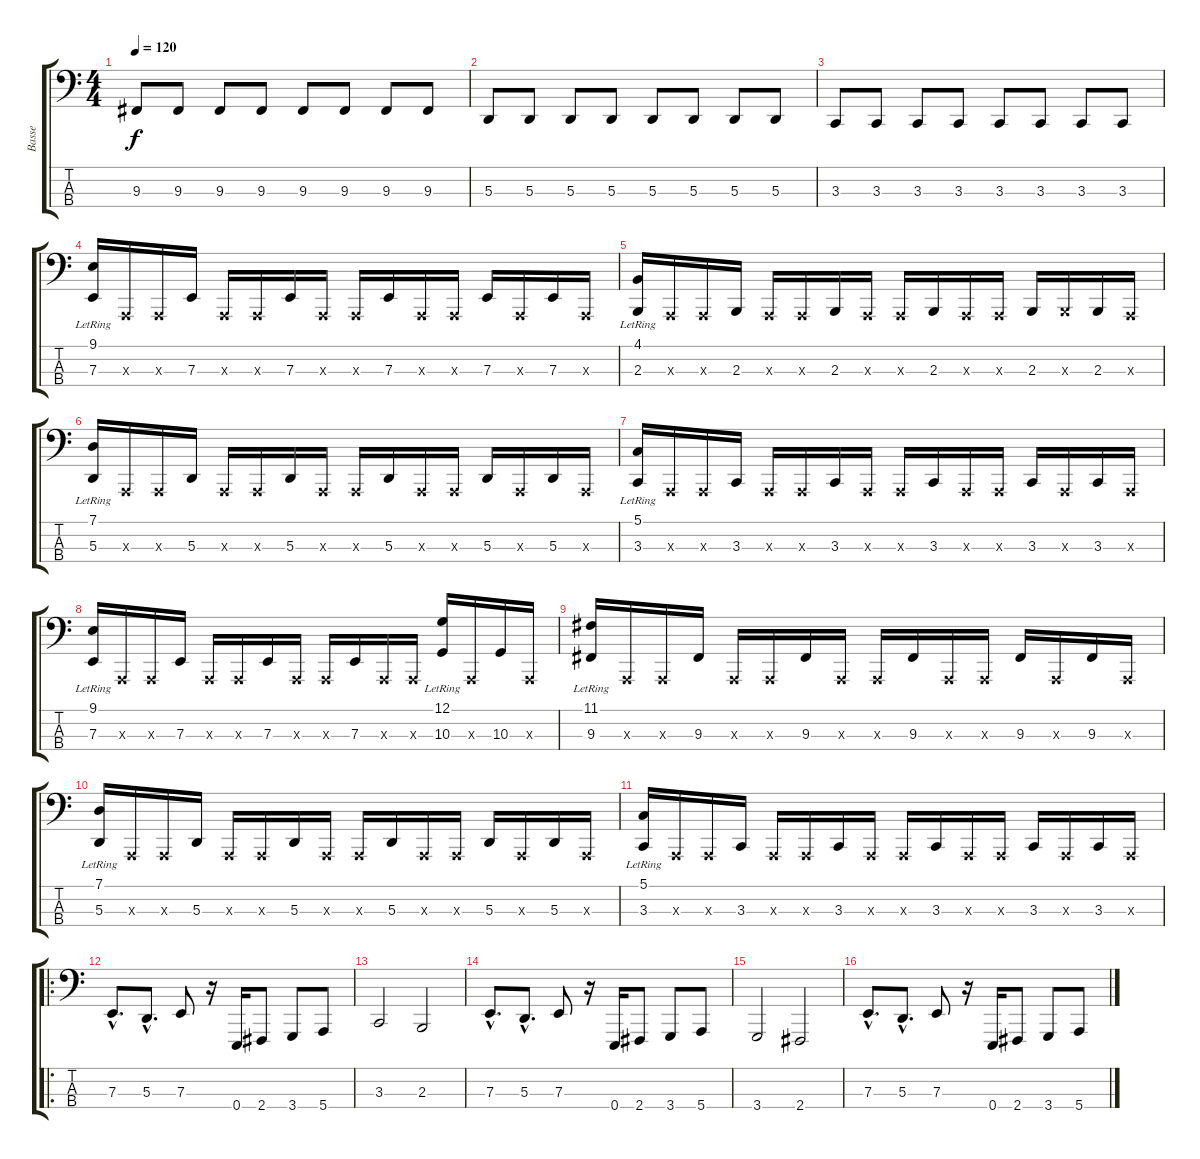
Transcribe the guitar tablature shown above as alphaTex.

\track ("Basse" "Basse") {instrument lead8bassandlead}
\staff {score tabs}
\tuning (G2 D2 A1 E1) {hide}
\ts (4 4)
\tempo 120
\clef f4
\ks c
9.3.8{dy f} 9.3.8 9.3.8 9.3.8 9.3.8 9.3.8 9.3.8 9.3.8 |
5.3.8 5.3.8 5.3.8 5.3.8 5.3.8 5.3.8 5.3.8 5.3.8 |
3.3.8 3.3.8 3.3.8 3.3.8 3.3.8 3.3.8 3.3.8 3.3.8 |
(9.1{lr} 7.3).16 0.3{x}.16 0.3{x}.16 7.3.16 0.3{x}.16 0.3{x}.16 7.3.16 0.3{x}.16 0.3{x}.16 7.3.16 0.3{x}.16 0.3{x}.16 7.3.16 0.3{x}.16 7.3.16 0.3{x}.16 |
(4.1{lr} 2.3).16 0.3{x}.16 0.3{x}.16 2.3.16 0.3{x}.16 0.3{x}.16 2.3.16 0.3{x}.16 0.3{x}.16 2.3.16 0.3{x}.16 0.3{x}.16 2.3.16 2.3{x}.16 2.3.16 0.3{x}.16 |
(7.1{lr} 5.3).16 0.3{x}.16 0.3{x}.16 5.3.16 0.3{x}.16 0.3{x}.16 5.3.16 0.3{x}.16 0.3{x}.16 5.3.16 0.3{x}.16 0.3{x}.16 5.3.16 0.3{x}.16 5.3.16 0.3{x}.16 |
(5.1{lr} 3.3).16 0.3{x}.16 0.3{x}.16 3.3.16 0.3{x}.16 0.3{x}.16 3.3.16 0.3{x}.16 0.3{x}.16 3.3.16 0.3{x}.16 0.3{x}.16 3.3.16 0.3{x}.16 3.3.16 0.3{x}.16 |
(9.1{lr} 7.3).16 0.3{x}.16 0.3{x}.16 7.3.16 0.3{x}.16 0.3{x}.16 7.3.16 0.3{x}.16 0.3{x}.16 7.3.16 0.3{x}.16 0.3{x}.16 (12.1{lr} 10.3).16 0.3{x}.16 10.3.16 0.3{x}.16 |
(11.1{lr} 9.3).16 0.3{x}.16 0.3{x}.16 9.3.16 0.3{x}.16 0.3{x}.16 9.3.16 0.3{x}.16 0.3{x}.16 9.3.16 0.3{x}.16 0.3{x}.16 9.3.16 0.3{x}.16 9.3.16 0.3{x}.16 |
(7.1{lr} 5.3).16 0.3{x}.16 0.3{x}.16 5.3.16 0.3{x}.16 0.3{x}.16 5.3.16 0.3{x}.16 0.3{x}.16 5.3.16 0.3{x}.16 0.3{x}.16 5.3.16 0.3{x}.16 5.3.16 0.3{x}.16 |
(5.1{lr} 3.3).16 0.3{x}.16 0.3{x}.16 3.3.16 0.3{x}.16 0.3{x}.16 3.3.16 0.3{x}.16 0.3{x}.16 3.3.16 0.3{x}.16 0.3{x}.16 3.3.16 0.3{x}.16 3.3.16 0.3{x}.16 |
\ro
7.3{hac}.8{d} 5.3{hac}.8{d} 7.3.8 r.16 0.4.16 2.4.8 3.4.8 5.4.8 |
3.3.2 2.3.2 |
7.3{hac}.8{d} 5.3{hac}.8{d} 7.3.8 r.16 0.4.16 2.4.8 3.4.8 5.4.8 |
3.4.2 2.4.2 |
7.3{hac}.8{d} 5.3{hac}.8{d} 7.3.8 r.16 0.4.16 2.4.8 3.4.8 5.4.8
